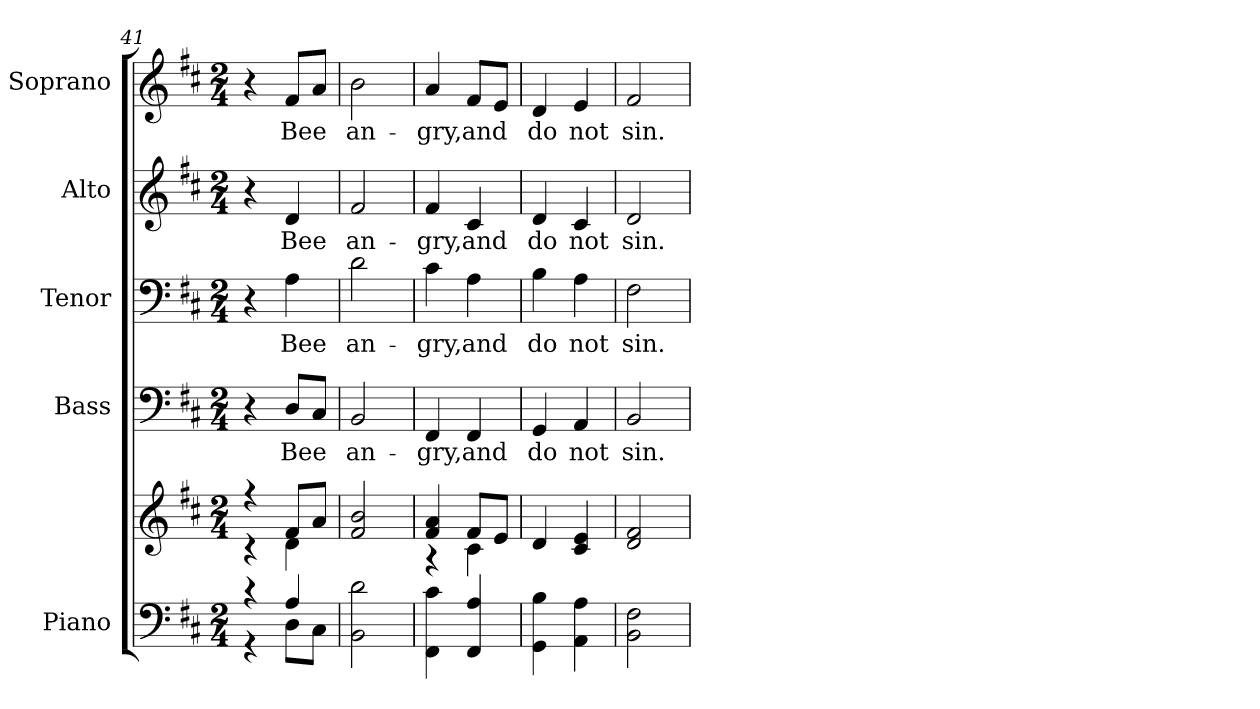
**kern	**kern	**kern	**text	**kern	**text	**kern	**text	**kern	**text
*part5	*part5	*part4	*part4	*part3	*part3	*part2	*part2	*part1	*part1
*staff6	*staff5	*staff4	*staff4	*staff3	*staff3	*staff2	*staff2	*staff1	*staff1
*I"Piano	*	*I"Bass	*	*I"Tenor	*	*I"Alto	*	*I"Soprano	*
*I'Pno.	*	*I'B.	*	*	*	*I'A.	*	*I'S.	*
*clefF4	*clefG2	*clefF4	*	*clefF4	*	*clefG2	*	*clefG2	*
*k[f#c#]	*k[f#c#]	*k[f#c#]	*	*k[f#c#]	*	*k[f#c#]	*	*k[f#c#]	*
*D:	*D:	*D:	*	*D:	*	*D:	*	*D:	*
*M2/4	*M2/4	*M2/4	*	*M2/4	*	*M2/4	*	*M2/4	*
=41	=41	=41	=41	=41	=41	=41	=41	=41	=41
*^	*^	*	*	*	*	*	*	*	*
4r	4r	4r	4r	4r	.	4r	.	4r	.	4r	.
!	!	!	!	!	!LO:LY:b:color=#000000	!	!	!	!	!	!
!	!	!	!	!	!	!	!LO:LY:b:color=#000000	!	!	!	!
!	!	!	!	!	!	!	!	!	!LO:LY:b:color=#000000	!	!
!	!	!	!	!	!	!	!	!	!	!	!LO:LY:b:color=#000000
4Ai/	8Di\L	8f#i/L	4di\	8Di/L	Bee	4Ai\	Bee	4di/	Bee	8f#i/L	Bee
.	8C#i\J	8ai/J	.	8C#i/J	.	.	.	.	.	8ai/J	.
*v	*v	*	*	*	*	*	*	*	*	*	*
*	*v	*v	*	*	*	*	*	*	*	*
!!LO:PB:g=z
=42	=42	=42	=42	=42	=42	=42	=42	=42	=42
*^	*	*	*	*	*	*	*	*	*
!	!	!	!	!LO:LY:b:color=#000000	!	!	!	!	!	!
*v	*v	*	*	*	*	*	*	*	*	*
*^	*	*	*	*	*	*	*	*	*
!	!	!	!	!	!	!LO:LY:b:color=#000000	!	!	!	!
*v	*v	*	*	*	*	*	*	*	*	*
*^	*	*	*	*	*	*	*	*	*
!	!	!	!	!	!	!	!	!LO:LY:b:color=#000000	!	!
*v	*v	*	*	*	*	*	*	*	*	*
*^	*	*	*	*	*	*	*	*	*
!	!	!	!	!	!	!	!	!	!	!LO:LY:b:color=#000000
*v	*v	*	*	*	*	*	*	*	*	*
2BBi\ 2di	2f#i/ 2bi	2BBi/	an-	2di\	an-	2f#i/	an-	2bi\	an-
=43	=43	=43	=43	=43	=43	=43	=43	=43	=43
*	*^	*	*	*	*	*	*	*	*
!	!	!	!	!LO:LY:b:color=#000000	!	!	!	!	!	!
!	!	!	!	!	!	!LO:LY:b:color=#000000	!	!	!	!
!	!	!	!	!	!	!	!	!LO:LY:b:color=#000000	!	!
!	!	!	!	!	!	!	!	!	!	!LO:LY:b:color=#000000
*	*	*	*	*	*	*	*	*	*^	*
4FF#i\ 4c#i	4f#i/ 4ai	4r	4FF#i/	-gry,	4c#i\	-gry,	4f#i/	-gry,	4ai/	4ryy	-gry,
!	!	!	!	!LO:LY:b:color=#000000	!	!	!	!	!	!	!
!	!	!	!	!	!	!LO:LY:b:color=#000000	!	!	!	!	!
!	!	!	!	!	!	!	!	!LO:LY:b:color=#000000	!	!	!
!	!	!	!	!	!	!	!	!	!	!	!LO:LY:b:color=#000000
4FF#i/ 4Ai	8f#i/L	4c#i\	4FF#i/	and	4Ai\	and	4c#i/	and	8f#i/L	4ryy	and
.	8ei/J	.	.	.	.	.	.	.	8ei/J	.	.
*	*v	*v	*	*	*	*	*	*	*v	*v	*
=44	=44	=44	=44	=44	=44	=44	=44	=44	=44
!	!	!	!LO:LY:b:color=#000000	!	!	!	!	!	!
!	!	!	!	!	!LO:LY:b:color=#000000	!	!	!	!
!	!	!	!	!	!	!	!LO:LY:b:color=#000000	!	!
!	!	!	!	!	!	!	!	!	!LO:LY:b:color=#000000
4GGi\ 4Bi	4di/	4GGi/	do	4Bi\	do	4di/	do	4di/	do
!	!	!	!LO:LY:b:color=#000000	!	!	!	!	!	!
!	!	!	!	!	!LO:LY:b:color=#000000	!	!	!	!
!	!	!	!	!	!	!	!LO:LY:b:color=#000000	!	!
!	!	!	!	!	!	!	!	!	!LO:LY:b:color=#000000
4AAi\ 4Ai	4c#i/ 4ei	4AAi/	not	4Ai\	not	4c#i/	not	4ei/	not
=45	=45	=45	=45	=45	=45	=45	=45	=45	=45
!	!	!	!LO:LY:b:color=#000000	!	!	!	!	!	!
!	!	!	!	!	!LO:LY:b:color=#000000	!	!	!	!
!	!	!	!	!	!	!	!LO:LY:b:color=#000000	!	!
!	!	!	!	!	!	!	!	!	!LO:LY:b:color=#000000
2BBi\ 2F#i	2di/ 2f#i	2BBi/	sin.	2F#i\	sin.	2di/	sin.	2f#i/	sin.
=	=	=	=	=	=	=	=	=	=
*-	*-	*-	*-	*-	*-	*-	*-	*-	*-
